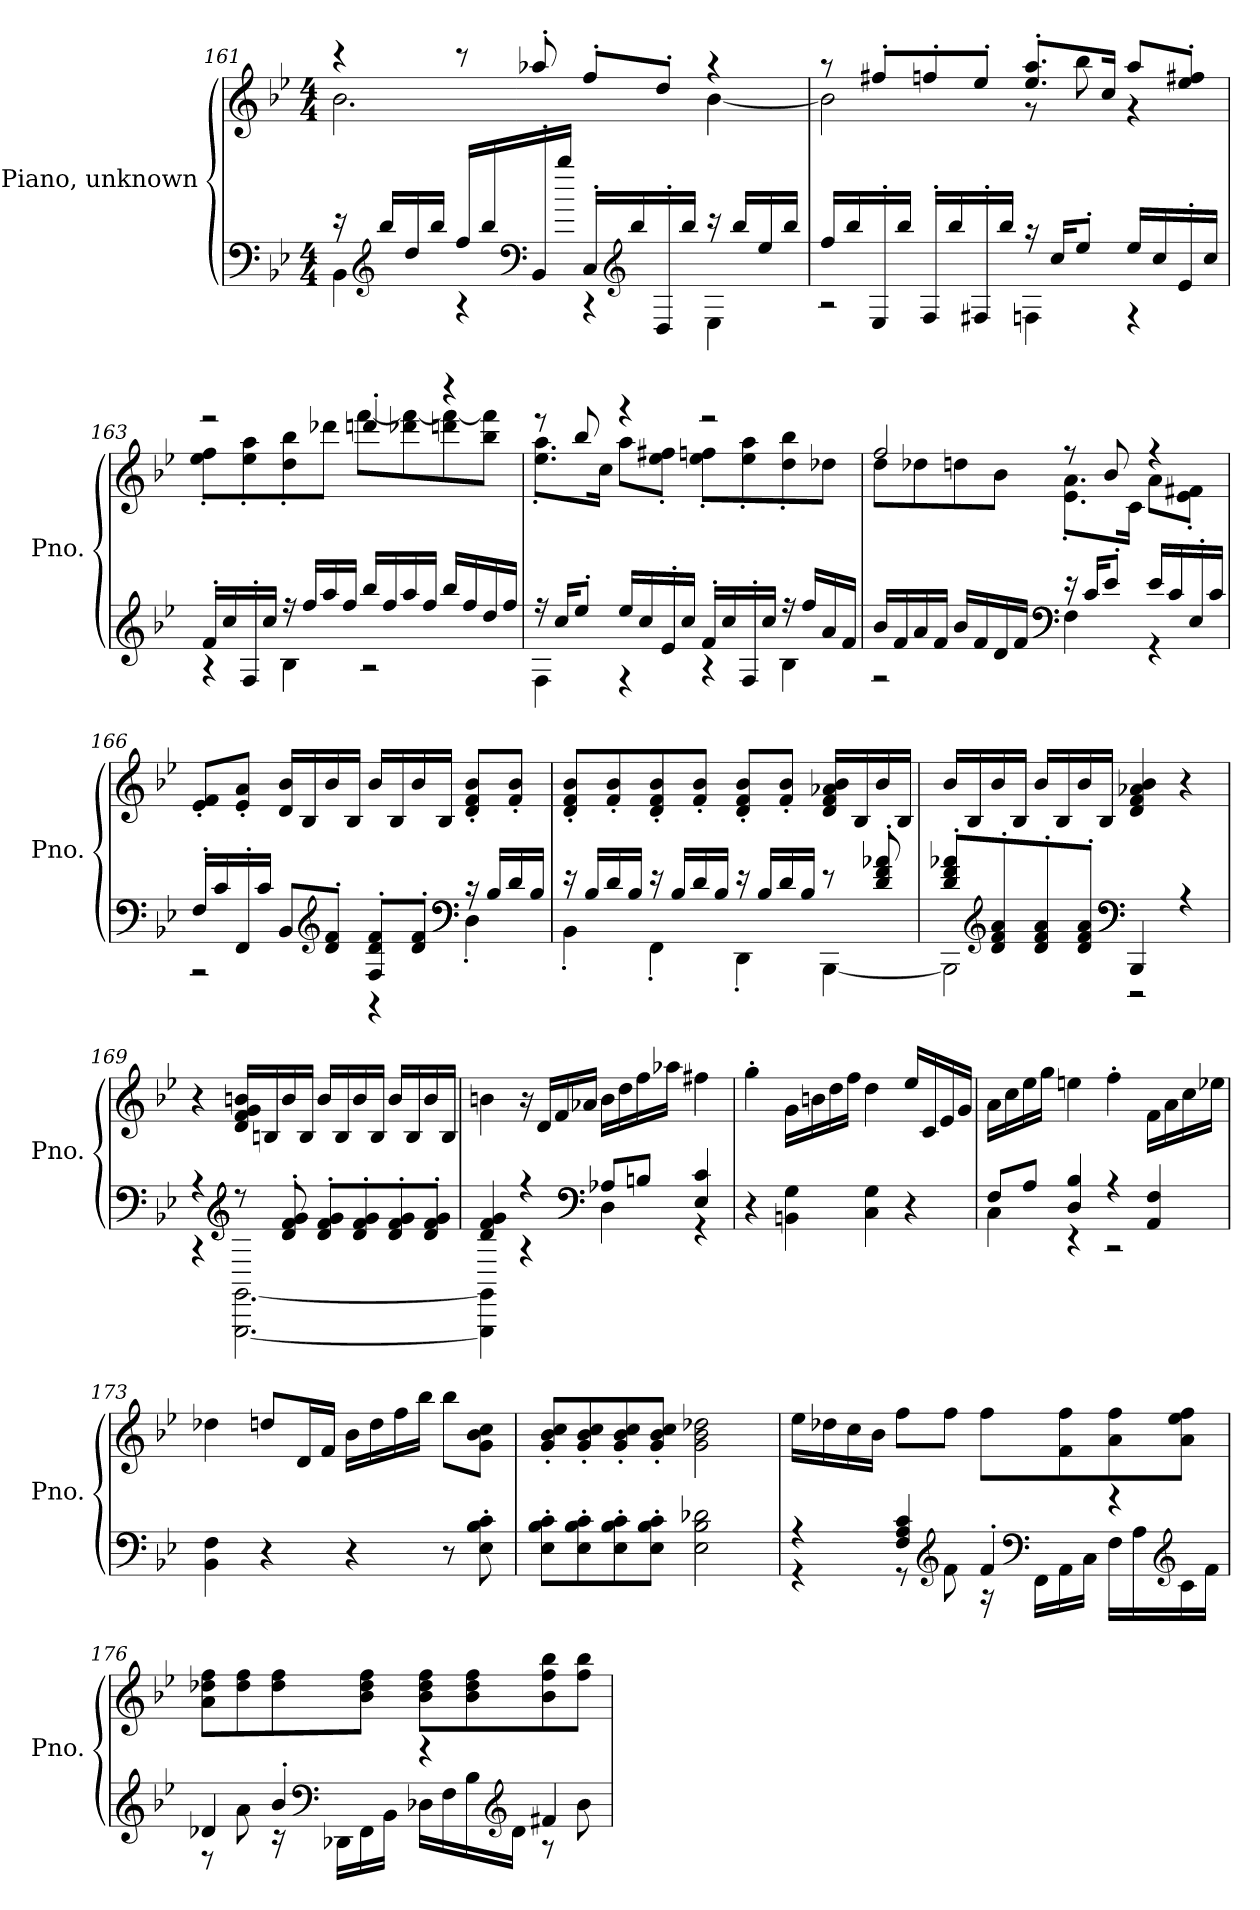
**kern	**kern
*part1	*part1
*staff2	*staff1
*I"Piano, unknown	*
*I'Pno.	*
*clefF4	*clefG2
*k[b-e-]	*k[b-e-]
*M4/4	*M4/4
=161	=161
*^	*^
16r	4BB-\	4r	2.b-\
*clefG2	*	*	*
16bb-/LL	.	.	.
16dd/	.	.	.
16bb-/JJ	.	.	.
16ff/LL	4r	8r	.
16bb-/	.	.	.
*clefF4	*	*	*
16BB-'/	.	8aa-X'/	.
16bb-/JJ	.	.	.
16C'/LL	4r	8ff'/L	.
*clefG2	*	*	*
16bb-/	.	.	.
16D'/	.	8dd'/J	.
16bb-/JJ	.	.	.
16r	4E-\	4r	[4b-\
16bb-/LL	.	.	.
16ee-/	.	.	.
16bb-/JJ	.	.	.
!!LO:LB:g=z	!!
=162	=162	=162	=162
16ff/LL	2r	8r	2b-\]
16bb-/	.	.	.
16E-'/	.	8ff#X'/L	.
16bb-/JJ	.	.	.
16F'/LL	.	8ffn'/	.
16bb-/	.	.	.
16F#X'/	.	8ee-'/J	.
16bb-/JJ	.	.	.
16r	4Fn\	8.ee-/' 8.aa/'L	8r
16cc/KL	.	.	.
8ee-'/J	.	.	8bb-\
.	.	16cc/Jk	.
16ee-/LL	4r	8aa/L	4r
16cc/	.	.	.
16e-'/	.	8ee-/' 8ff#X/'J	.
16cc/JJ	.	.	.
=163	=163	=163	=163
16f'/LL	4r	2r	8ee-\' 8ff\'L
16cc/	.	.	.
16F'/	.	.	8ee-\' 8aa\'
16cc/JJ	.	.	.
16r	4B-\	.	8dd\' 8bb-\'
16ff/LL	.	.	.
16aa/	.	.	8ddd-X\J
16ff/JJ	.	.	.
16bb-/LL	2r	4dddn'/	[8fff\L
16ff/	.	.	.
16aa/	.	.	8ddd-X\ 8fff\_
16ff/JJ	.	.	.
16bb-/LL	.	4r	8dddn\ 8fff\_
16ff/	.	.	.
16dd/	.	.	8bb-\ 8fff\]J
16ff/JJ	.	.	.
!!LO:LB:g=z	!!
=164	=164	=164	=164
16r	4F\	8r	8.ee-\' 8.aa\'L
16cc/KL	.	.	.
8ee-'/J	.	8bb-/	.
.	.	.	16cc\Jk
16ee-/LL	4r	4r	8aa\L
16cc/	.	.	.
16e-'/	.	.	8ee-\' 8ff#X\'J
16cc/JJ	.	.	.
16f'/LL	4r	2r	8ee-\' 8ffn\'L
16cc/	.	.	.
16F'/	.	.	8ee-\' 8aa\'
16cc/JJ	.	.	.
16r	4B-\	.	8dd\' 8bb-\'
16ff/LL	.	.	.
16a/	.	.	8dd-X\J
16f/JJ	.	.	.
=165	=165	=165	=165
16b-/LL	2r	2ff/	8dd\L
16f/	.	.	.
16a/	.	.	8dd-X\
16f/JJ	.	.	.
16b-/LL	.	.	8ddn\
16f/	.	.	.
16d/	.	.	8b-\J
16f/JJ	.	.	.
*clefF4	*	*	*
16r	4F\	8r	8.e-\' 8.a\'L
16c/KL	.	.	.
8e-'/J	.	8b-/	.
.	.	.	16c\Jk
16e-/LL	4r	4r	8a\L
16c/	.	.	.
16E-'/	.	.	8e-\' 8f#X\'J
16c/JJ	.	.	.
*	*	*v	*v
!!LO:PB:g=z
=166	=166	=166
16F'/LL	2r	8e-/' 8f/'L
16c/	.	.
16FF'/	.	8e-/' 8a/'J
16c/JJ	.	.
8BB-/L	.	16d/ 16b-/LL
.	.	16B-/
*clefG2	*	*
8d/' 8f/'J	.	16b-/
.	.	16B-/JJ
8F/' 8d/' 8f/'L	4r	16b-/LL
.	.	16B-/
8d/' 8f/'J	.	16b-/
.	.	16B-/JJ
*clefF4	*	*
16r	4D'\	8d/' 8f/' 8b-/'L
16B-/LL	.	.
16d/	.	8f/' 8b-/'J
16B-/JJ	.	.
=167	=167	=167
16r	4BB-'\	8d/' 8f/' 8b-/'L
16B-/LL	.	.
16d/	.	8f/' 8b-/'
16B-/JJ	.	.
16r	4FF'\	8d/' 8f/' 8b-/'
16B-/LL	.	.
16d/	.	8f/' 8b-/'J
16B-/JJ	.	.
16r	4DD'\	8d/' 8f/' 8b-/'L
16B-/LL	.	.
16d/	.	8f/' 8b-/'J
16B-/JJ	.	.
8r	[4BBB-\	16d/ 16f/ 16a-X/ 16b-/LL
.	.	16B-/
8d/' 8f/' 8a-X/'	.	16b-/
.	.	16B-/JJ
!!LO:LB:g=z
=168	=168	=168
8d/' 8f/' 8a-X/'L	2BBB-\]	16b-/LL
.	.	16B-/
*clefG2	*	*
8d/' 8f/' 8a-/'	.	16b-/
.	.	16B-/JJ
8d/' 8f/' 8a-/'	.	16b-/LL
.	.	16B-/
8d/' 8f/' 8a-/'J	.	16b-/
.	.	16B-/JJ
*clefF4	*	*
4BBB-/	2r	4d/ 4f/ 4a-X/ 4b-/
4r	.	4r
=169	=169	=169
4r	4r	4r
*clefG2	*	*
8r	[2.GGG\ [2.GG\	16d/ 16f/ 16g/ 16bn/LL
.	.	16Bn/
8d/' 8f/' 8g/'	.	16b/
.	.	16B/JJ
8d/' 8f/' 8g/'L	.	16b/LL
.	.	16B/
8d/' 8f/' 8g/'	.	16b/
.	.	16B/JJ
8d/' 8f/' 8g/'	.	16b/LL
.	.	16B/
8d/' 8f/' 8g/'J	.	16b/
.	.	16B/JJ
=170	=170	=170
4d/ 4f/ 4g/	4GGG\] 4GG\]	4bn\
4r	4r	16r
.	.	16d/LL
.	.	16f/
.	.	16a-X/JJ
*clefF4	*	*
8A-X/L	4D\	16b\LL
.	.	16dd\
8Bn/J	.	16ff\
.	.	16aa-X\JJ
4E-/ 4c/	4r	4ff#X\
*v	*v	*
!!LO:LB:g=z
=171	=171
4r	4gg'\
4BBn\ 4G\	16g\LL
.	16bn\
.	16dd\
.	16ff\JJ
4C\ 4G\	4dd\
4r	16ee-/LL
.	16c/
.	16e-/
.	16g/JJ
=172	=172
*^	*
8F/L	4C\	16a\LL
.	.	16cc\
8A/J	.	16ee-\
.	.	16gg\JJ
4D/ 4B-/	4r	4een\
4r	2r	4ff'\
4AA/ 4F/	.	16f\LL
.	.	16a\
.	.	16cc\
.	.	16ee-X\JJ
*v	*v	*
=173	=173
4BB-\ 4F\	4dd-X\
4r	8ddn/L
.	16d/L
.	16f/JJ
4r	16b-\LL
.	16dd\
.	16ff\
.	16bb-\JJ
8r	8bb-\L
8E-\' 8B-\' 8c\'	8g\ 8b-\ 8cc\J
!!LO:LB:g=z
=174	=174
8E-\' 8B-\' 8c\'L	8g/' 8b-/' 8cc/'L
8E-\' 8B-\' 8c\'	8g/' 8b-/' 8cc/'
8E-\' 8B-\' 8c\'	8g/' 8b-/' 8cc/'
8E-\' 8B-\' 8c\'J	8g/' 8b-/' 8cc/'J
2E-\ 2B-\ 2d-X\	2g\ 2b-\ 2dd-X\
=175	=175
*^	*
4r	4r	16ee-\LL
.	.	16dd-X\
.	.	16cc\
.	.	16b-\JJ
4F/ 4A/ 4c/	8r	8ff\L
*clefG2	*	*
.	8f\	8ff\J
4f'/	16r	8ff\L
*clefF4	*	*
.	16FF\LL	.
.	16AA\	8f\ 8ff\
.	16C\JJ	.
4r	16F\LL	8a\ 8ff\
.	16A\	.
*clefG2	*	*
.	16c\	8a\ 8ee-\ 8ff\J
.	16f\JJ	.
!!LO:LB:g=z
=176	=176	=176
4d-X/	8r	8a\ 8dd-X\ 8ff\L
.	8a\	8dd-\ 8ff\
4b-'/	16r	8dd-\ 8ff\
*clefF4	*	*
.	16DD-X\LL	.
.	16FF\	8b-\ 8dd-\ 8ff\J
.	16BB-\JJ	.
4r	16D-X\LL	8b-\ 8dd-\ 8ff\L
.	16F\	.
.	16B-\	8b-\ 8dd-\ 8ff\
*clefG2	*	*
.	16d-\JJ	.
4f#X/	8r	8b-\ 8ff\ 8bb-\
.	8b-\	8ff\ 8bb-\J
*v	*v	*
=	=
*-	*-
